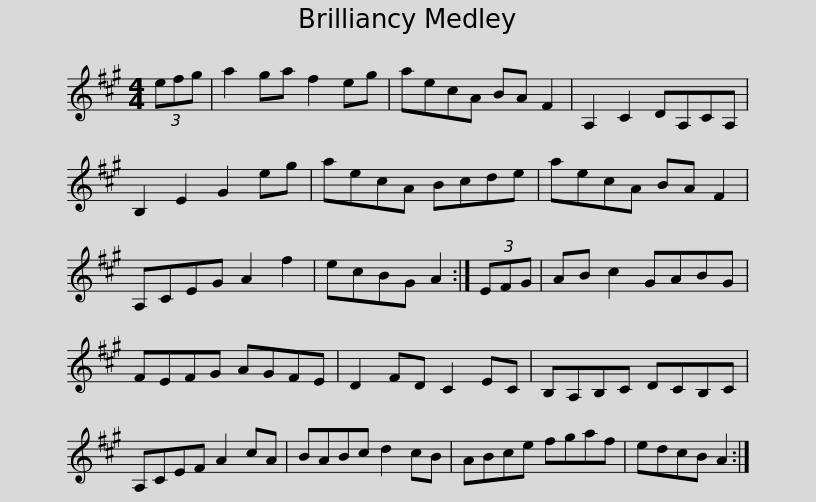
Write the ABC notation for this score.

X:1
L:1/8
M:4/4
I:linebreak $
K:A
V:1 treble
V:1
 (3efg | a2 ga f2 eg | aecA BA F2 | A,2 C2 DA,CA, | B,2 E2 G2 eg | %5
 aecA Bcde |$ aecA BA F2 | A,CEG A2 f2 | ecBG A2 :| (3EFG | %10
 AB c2 GABG | FEFG AGFE | D2 FD C2 EC |$ B,A,B,C DCB,C | A,CEF A2 cA | %15
 BABc d2 cB | ABce fgaf | edcB A2 :| %18
